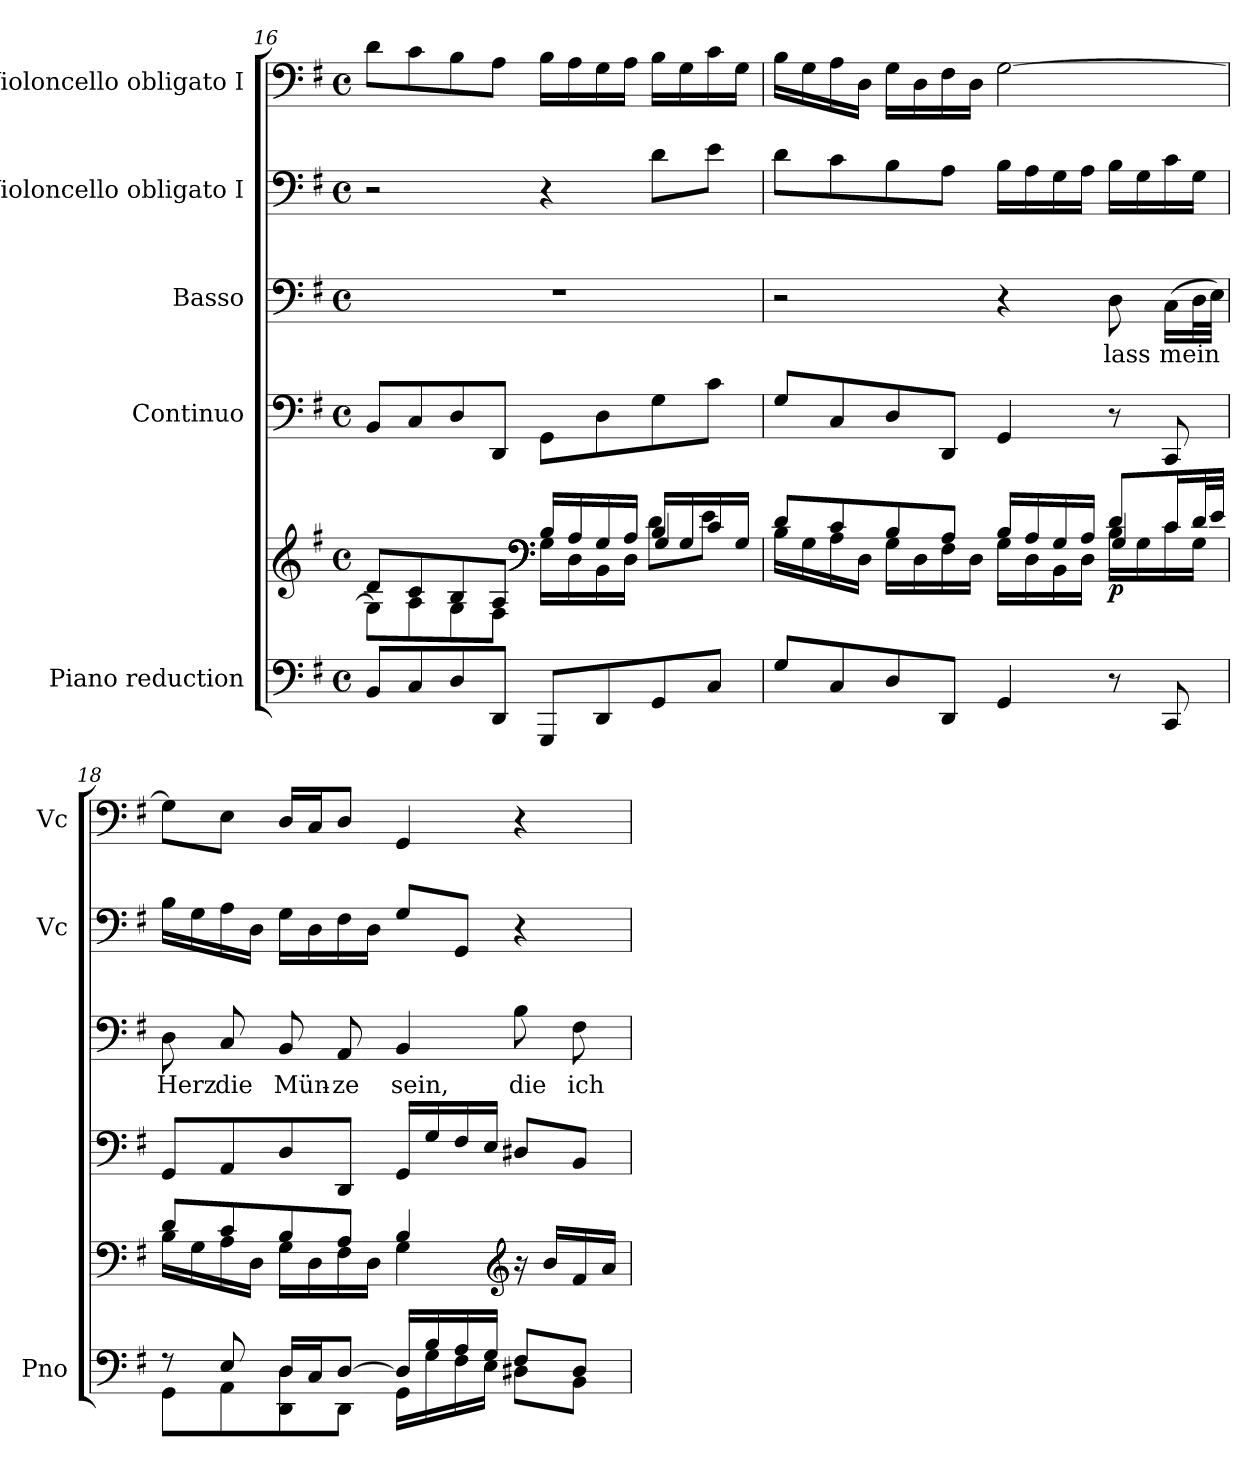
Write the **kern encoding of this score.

**kern	**kern	**dynam	**kern	**kern	**text	**kern	**kern
*part5	*part5	*part5	*part4	*part3	*part3	*part2	*part1
*staff6	*staff5	*staff5/6	*staff4	*staff3	*staff3	*staff2	*staff1
*I"Piano reduction	*	*	*I"Continuo	*I"Basso	*	*I"Violoncello obligato I	*I"Violoncello obligato I
*I'Pno	*	*	*	*	*	*I'Vc	*I'Vc
*clefF4	*clefG2	*	*clefF4	*clefF4	*	*clefF4	*clefF4
*	*	*	*ITrd7c12	*	*	*	*
*k[f#]	*k[f#]	*	*k[f#]	*k[f#]	*	*k[f#]	*k[f#]
*M4/4	*M4/4	*	*M4/4	*M4/4	*	*M4/4	*M4/4
*met(c)	*met(c)	*	*met(c)	*met(c)	*	*met(c)	*met(c)
=16	=16	=16	=16	=16	=16	=16	=16
*	*^	*	*	*	*	*	*
*	*	*^	*	*	*	*	*	*
8BB/L	8d/L	8G\L]	2ryy	.	8BBB/L	1r	.	2r	8d\L
8C/	8c/	8A\	.	.	8CC/	.	.	.	8c\
8D/	8B/	8G\	.	.	8DD/	.	.	.	8B\
8DD/J	8A/J	8F#\J	.	.	8DDD/J	.	.	.	8A\J
*	*clefF4	*	*	*	*	*	*	*	*
8GGG/L	16B/LL	16G\LL	4ryy	.	8GGG\L	.	.	4r	16B\LL
.	16A/	16D\	.	.	.	.	.	.	16A\
8DD/	16G/	16BB\	.	.	8DD\	.	.	.	16G\
.	16A/JJ	16D\JJ	.	.	.	.	.	.	16A\JJ
8GG/	16B/LL	8d\L	4G/	.	8GG\	.	.	8d\L	16B\LL
.	16G/	.	.	.	.	.	.	.	16G\
8C/J	16c/	8e\J	.	.	8C\J	.	.	8e\J	16c\
.	16G/JJ	.	.	.	.	.	.	.	16G\JJ
!!LO:PB:g=z
=17	=17	=17	=17	=17	=17	=17	=17	=17	=17
8G/L	8d/L	16B\LL	2ryy	.	8GG/L	2r	.	8d\L	16B\LL
.	.	16G\	.	.	.	.	.	.	16G\
8C/	8c/	16A\	.	.	8CC/	.	.	8c\	16A\
.	.	16D\JJ	.	.	.	.	.	.	16D\JJ
8D/	8B/	16G\LL	.	.	8DD/	.	.	8B\	16G\LL
.	.	16D\	.	.	.	.	.	.	16D\
8DD/J	8A/J	16F#\	.	.	8DDD/J	.	.	8A\J	16F#\
.	.	16D\JJ	.	.	.	.	.	.	16D\JJ
4GG/	16B/LL	16G\LL	4ryy	.	4GGG/	4r	.	16B\LL	[2G\
.	16A/	16D\	.	.	.	.	.	16A\	.
.	16G/	16BB\	.	.	.	.	.	16G\	.
.	16A/JJ	16D\JJ	.	.	.	.	.	16A\JJ	.
!	!	!	!	!LO:DY:b	!	!	!LO:LY:b	!	!
8r	8d/L	16B\LL	4G/	p	8r	8D\	lass	16B\LL	.
.	.	16G\	.	.	.	.	.	16G\	.
!	!	!	!	!	!	!	!LO:LY:b	!	!
8CC/	16c/L	16c\	.	.	8CCC/	(16C\LL	mein	16c\	.
.	32d/L	16G\JJ	.	.	.	32D\L	.	16G\JJ	.
.	32e/JJJ	.	.	.	.	32E\JJJ)	.	.	.
*	*	*v	*v	*	*	*	*	*	*
=18	=18	=18	=18	=18	=18	=18	=18	=18
*^	*	*	*	*	*	*	*	*
!	!	!	!	!	!	!	!LO:LY:b	!	!
8r	8GG\L	8d/L	16B\LL	.	8GGG/L	8D\	Herz	16B\LL	8G\L]
.	.	.	16G\	.	.	.	.	16G\	.
!	!	!	!	!	!	!	!LO:LY:b	!	!
8E/	8AA\	8c/	16A\	.	8AAA/	8C/	die	16A\	8E\J
.	.	.	16D\JJ	.	.	.	.	16D\JJ	.
!	!	!	!	!	!	!	!LO:LY:b	!	!
16D/LL	8DD\ 8D\	8B/	16G\LL	.	8DD/	8BB/	Mün-	16G\LL	16D/LL
16C/J	.	.	16D\	.	.	.	.	16D\	16C/J
!	!	!	!	!	!	!	!LO:LY:b	!	!
[8D/J	8DD\J	8A/J	16F#\	.	8DDD/J	8AA/	-ze	16F#\	8D/J
.	.	.	16D\JJ	.	.	.	.	16D\JJ	.
!	!	!	!	!	!	!	!LO:LY:b	!	!
16D/LL]	16GG\LL	4B/	4G\	.	16GGG/LL	4BB/	sein,	8G/L	4GG/
16B/	16G\	.	.	.	16GG/	.	.	.	.
16A/	16F#\	.	.	.	16FF#/	.	.	8GG/J	.
16G/JJ	16E\JJ	.	.	.	16EE/JJ	.	.	.	.
*	*	*clefG2	*	*	*	*	*	*	*
!	!	!	!	!	!	!	!LO:LY:b	!	!
8F#/L	8D#X\L	16r	16ryy	.	8DD#X/L	8B\	die	4r	4r
.	.	16b/LL	16ryy	.	.	.	.	.	.
!	!	!	!	!	!	!	!LO:LY:b	!	!
8D#/J	8BB\J	16f#/	8ryy	.	8BBB/J	8F#\	ich	.	.
.	.	16a/JJ	.	.	.	.	.	.	.
*v	*v	*	*	*	*	*	*	*	*
*	*v	*v	*	*	*	*	*	*
=	=	=	=	=	=	=	=
*-	*-	*-	*-	*-	*-	*-	*-
